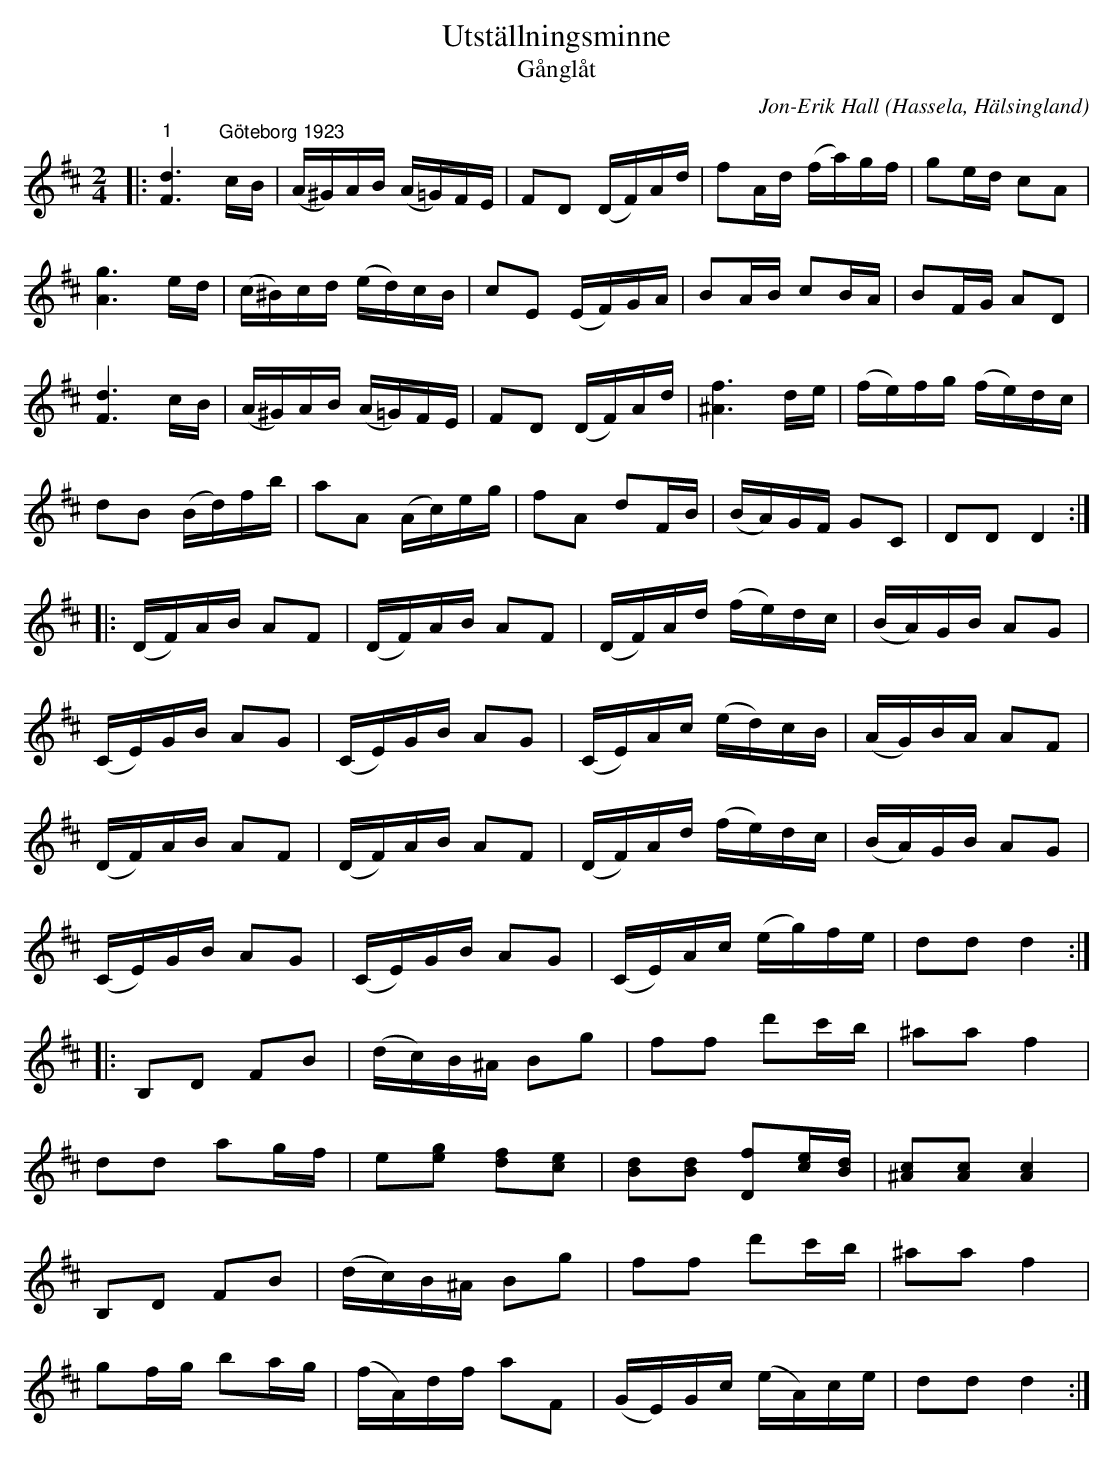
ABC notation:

X:1
T:Utställningsminne
T:Gånglåt
C:Jon-Erik Hall
O:Hassela, Hälsingland
L:1/16
M:2/4
K:D
V:1
|:"^1" [Fd]6"^Göteborg 1923" cB | (A^G)AB (A=G)FE | F2D2 (DF)Ad | f2Ad (fa)gf | g2ed c2A2 |
[Ag]6 ed | (c^B)cd (ed)cB | c2E2 (EF)GA | B2AB c2BA | B2FG A2D2 |
[Fd]6 cB | (A^G)AB (A=G)FE | F2D2 (DF)Ad | [^Af]6 de | (fe)fg (fe)dc |
d2B2 (Bd)fb | a2A2 (Ac)eg | f2A2 d2FB | (BA)GF G2C2 | D2D2 D4 ::
(DF)AB A2F2 | (DF)AB A2F2 | (DF)Ad (fe)dc | (BA)GB A2G2 |
(CE)GB A2G2 | (CE)GB A2G2 | (CE)Ac (ed)cB | (AG)BA A2F2 |
(DF)AB A2F2 | (DF)AB A2F2 | (DF)Ad (fe)dc | (BA)GB A2G2 |
(CE)GB A2G2 | (CE)GB A2G2 | (CE)Ac (eg)fe | d2d2 d4 ::
B,2D2 F2B2 | (dc)B^A B2g2 | f2f2 d'2c'b | ^a2a2 f4 |
d2d2 a2gf | e2[eg]2 [df]2[ce]2 | [Bd]2[Bd]2 [Df]2[ce][Bd] | [^Ac]2[Ac]2 [Ac]4 |
B,2D2 F2B2 | (dc)B^A B2g2 | f2f2 d'2c'b | ^a2a2 f4 |
g2fg b2ag | (fA)df a2F2 | (GE)Gc (eA)ce | d2d2 d4 :|
